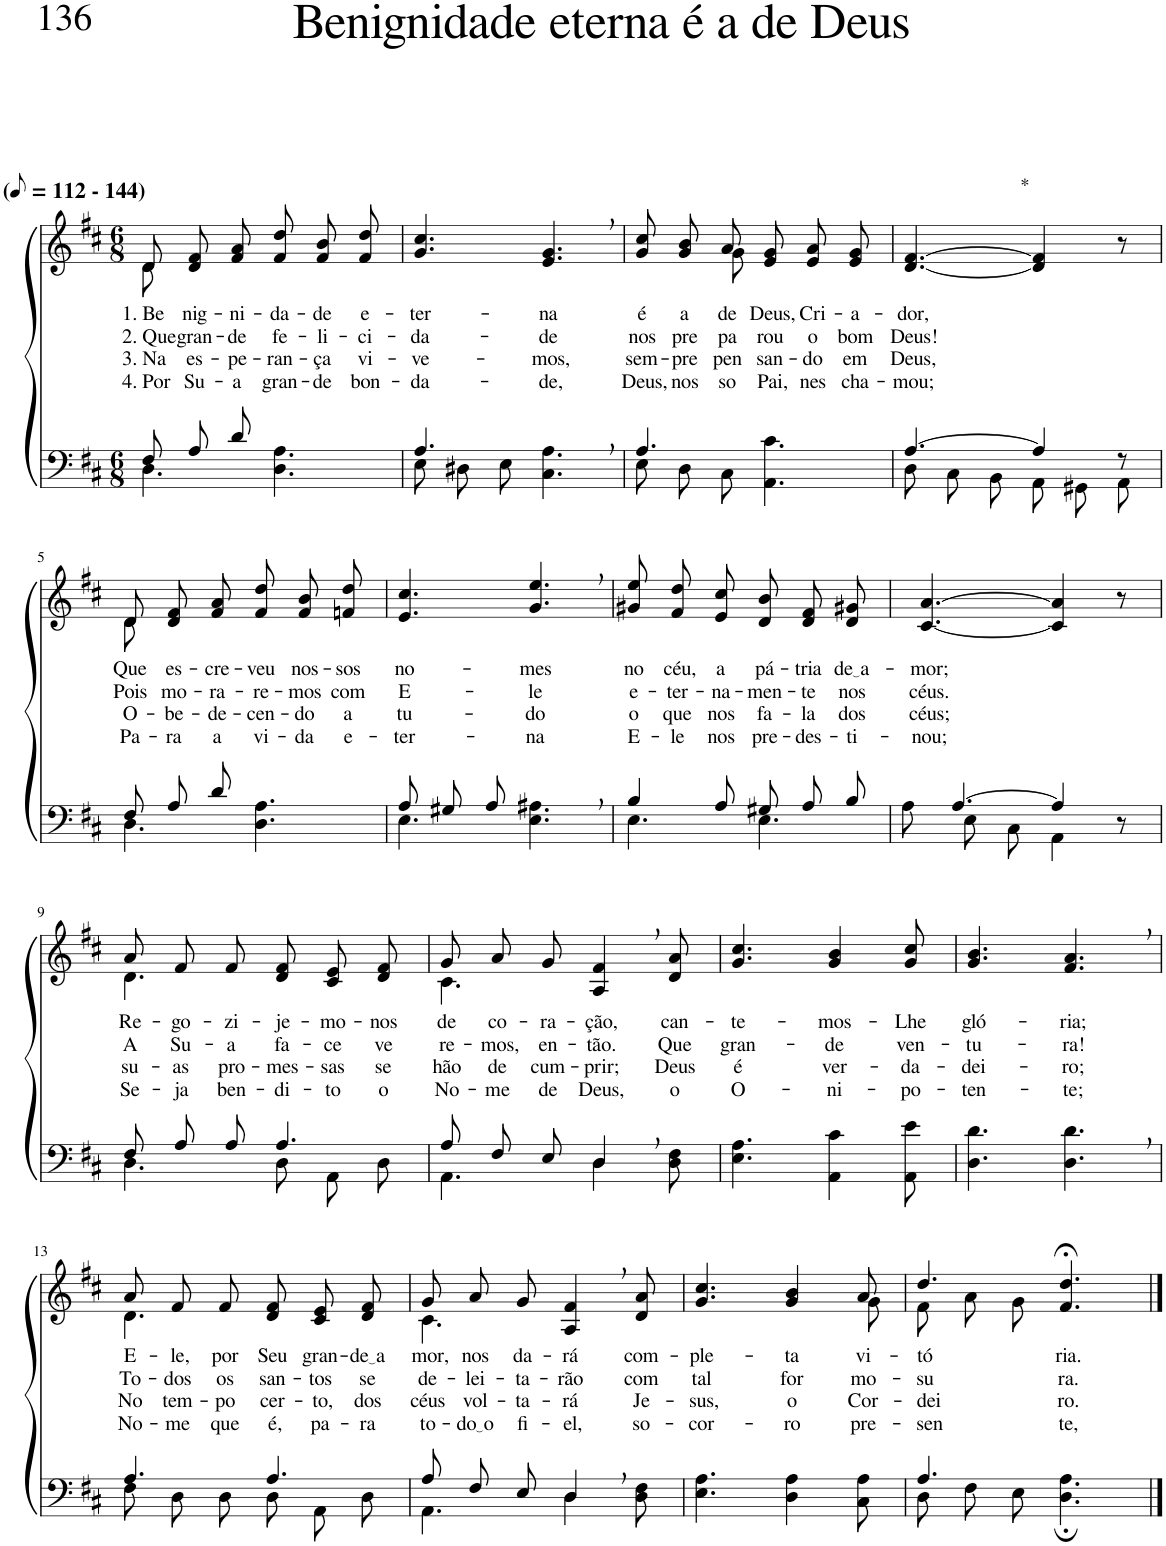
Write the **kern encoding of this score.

**kern	**kern	**text	**text	**text	**text
*part2	*part1	*part1	*part1	*part1	*part1
*staff2	*staff1	*staff1	*staff1	*staff1	*staff1
*I"Parte III e IV	*I"Parte I e II	*	*	*	*
*clefF4	*clefG2	*	*	*	*
*k[f#c#]	*k[f#c#]	*	*	*	*
*M6/8	*M6/8	*	*	*	*
*MM56	*MM56	*	*	*	*
=1	=1	=1	=1	=1	=1
*^	*^	*	*	*	*
!	!	!LO:TX:a:B:t=(	!	!	!	!	!
!	!	!LO:TX:a:B:t=- 144)	!	!	!	!	!
!	!	!	!	!LO:LY:b	!LO:LY:b	!LO:LY:b	!LO:LY:b
8F#/L	4.D\	8d/L	8d\	1. Be-	2. Que	3. Na	4. Por
!	!	!	!	!LO:LY:b	!LO:LY:b	!LO:LY:b	!LO:LY:b
8A/	.	8d/ 8f#/	2ryy	-nig-	gran-	es-	Su-
!	!	!	!	!LO:LY:b	!LO:LY:b	!LO:LY:b	!LO:LY:b
8d/J	.	8f#/ 8a/J	.	-ni-	-de	-pe-	-a
!	!	!	!	!LO:LY:b	!LO:LY:b	!LO:LY:b	!LO:LY:b
4.ryy	4.D\ 4.A\	8f#/ 8dd/L	.	-da-	fe-	-ran-	gran-
!	!	!	!	!LO:LY:b	!LO:LY:b	!LO:LY:b	!LO:LY:b
.	.	8f#/ 8b/	.	-de	-li-	-ça	-de
!	!	!	!	!LO:LY:b	!LO:LY:b	!LO:LY:b	!LO:LY:b
.	.	8f#/ 8dd/J	8ryy	e-	-ci-	vi-	bon-
=2	=2	=2	=2	=2	=2	=2	=2
!	!	!	!	!LO:LY:b	!LO:LY:b	!LO:LY:b	!LO:LY:b
*	*	*v	*v	*	*	*	*
4.A/	8E\L	4.g/ 4.cc#/	-ter-	-da-	-ve-	-da-
.	8D#X\	.	.	.	.	.
.	8E\J	.	.	.	.	.
!	!	!	!LO:LY:b	!LO:LY:b	!LO:LY:b	!LO:LY:b
4.ryy	4.C#\ 4.A\	4.e/, 4.g/,	-na	-de	-mos,	-de,
=3	=3	=3	=3	=3	=3	=3
!	!	!	!LO:LY:b	!LO:LY:b	!LO:LY:b	!LO:LY:b
*	*	*^	*	*	*	*
4.A/	8E\L	8g/ 8cc#/L	4ryy	é	nos	sem-	Deus,
!	!	!	!	!LO:LY:b	!LO:LY:b	!LO:LY:b	!LO:LY:b
.	8D\	8g/ 8b/	.	a	pre-	-pre	nos-
!	!	!	!	!LO:LY:b	!LO:LY:b	!LO:LY:b	!LO:LY:b
.	8C#\J	8a/J	8g\	de	-pa-	pen-	-so
!	!	!	!	!LO:LY:b	!LO:LY:b	!LO:LY:b	!LO:LY:b
4.ryy	4.AA\ 4.c#\	8e/ 8g/L	4.ryy	Deus,	-rou	-san-	Pai,
!	!	!	!	!LO:LY:b	!LO:LY:b	!LO:LY:b	!LO:LY:b
.	.	8e/ 8a/	.	Cri-	o	-do	nes
!	!	!	!	!LO:LY:b	!LO:LY:b	!LO:LY:b	!LO:LY:b
.	.	8e/ 8g/J	.	-a-	bom	em	cha-
*	*	*v	*v	*	*	*	*
=4	=4	=4	=4	=4	=4	=4
!	!	!LO:TX:a:t=*	!	!	!	!
!	!	!	!LO:LY:b	!LO:LY:b	!LO:LY:b	!LO:LY:b
[4.A/	8D\L	[4.d/ [4.f#/	-dor,	Deus!	Deus,	-mou;
.	8C#\	.	.	.	.	.
.	8BB\J	.	.	.	.	.
4A/]	8AA\L	4d/] 4f#/]	.	.	.	.
.	8GG#X\	.	.	.	.	.
8r	8AA\J	8r	.	.	.	.
!!LO:LB:g=z
=5	=5	=5	=5	=5	=5	=5
!	!	!	!LO:LY:b	!LO:LY:b	!LO:LY:b	!LO:LY:b
*	*	*^	*	*	*	*
8F#/L	4.D\	8d/L	8d\	Que	Pois	O-	Pa-
!	!	!	!	!LO:LY:b	!LO:LY:b	!LO:LY:b	!LO:LY:b
8A/	.	8d/ 8f#/	2ryy	es-	mo-	-be-	-ra
!	!	!	!	!LO:LY:b	!LO:LY:b	!LO:LY:b	!LO:LY:b
8d/J	.	8f#/ 8a/J	.	-cre-	-ra-	-de-	a
!	!	!	!	!LO:LY:b	!LO:LY:b	!LO:LY:b	!LO:LY:b
4.D\ 4.A\	4.ryy	8f#/ 8dd/L	.	-veu	-re-	-cen-	vi-
!	!	!	!	!LO:LY:b	!LO:LY:b	!LO:LY:b	!LO:LY:b
.	.	8f#/ 8b/	.	nos-	-mos	-do	-da
!	!	!	!	!LO:LY:b	!LO:LY:b	!LO:LY:b	!LO:LY:b
.	.	8fn/ 8dd/J	8ryy	-sos	com	a	e-
=6	=6	=6	=6	=6	=6	=6	=6
!	!	!	!	!LO:LY:b	!LO:LY:b	!LO:LY:b	!LO:LY:b
*	*	*v	*v	*	*	*	*
8A/L	4.E\	4.e/ 4.cc#/	no-	E-	tu-	-ter-
8G#X/	.	.	.	.	.	.
8A/J	.	.	.	.	.	.
!	!	!	!LO:LY:b	!LO:LY:b	!LO:LY:b	!LO:LY:b
4.ryy	4.E\ 4.A#X\	4.g/, 4.ee/,	-mes	-le	-do	-na
=7	=7	=7	=7	=7	=7	=7
!	!	!	!LO:LY:b	!LO:LY:b	!LO:LY:b	!LO:LY:b
4B/	4.E\	8g#X/ 8ee/L	no	e-	o	E-
!	!	!	!LO:LY:b	!LO:LY:b	!LO:LY:b	!LO:LY:b
.	.	8f#/ 8dd/	céu,	-ter-	que	-le
!	!	!	!LO:LY:b	!LO:LY:b	!LO:LY:b	!LO:LY:b
8A/	.	8e/ 8cc#/J	a	-na-	nos	nos
!	!	!	!LO:LY:b	!LO:LY:b	!LO:LY:b	!LO:LY:b
8G#X/L	4.E\	8d/ 8b/L	pá-	-men-	fa-	pre-
!	!	!	!LO:LY:b	!LO:LY:b	!LO:LY:b	!LO:LY:b
8A/	.	8d/ 8f#/	-tria	-te	-la	-des-
!	!	!	!LO:LY:b	!LO:LY:b	!LO:LY:b	!LO:LY:b
8B/J	.	8d/ 8g#X/J	de a	nos	dos	-ti-
=8	=8	=8	=8	=8	=8	=8
!	!	!	!LO:LY:b	!LO:LY:b	!LO:LY:b	!LO:LY:b
[4.A/	8A\L	[4.c#/ [4.a/	-mor;	céus.	céus;	-nou;
.	8E\J	.	.	.	.	.
.	8C#\	.	.	.	.	.
4A/]	4AA\	4c#/] 4a/]	.	.	.	.
8r	8ryy	8r	.	.	.	.
!!LO:LB:g=z
=9	=9	=9	=9	=9	=9	=9
*	*	*^	*	*	*	*
!	!	!	!	!LO:LY:b	!LO:LY:b	!LO:LY:b	!LO:LY:b
8F#/L	4.D\	8a/L	4.d\	Re-	A	su-	Se-
!	!	!	!	!LO:LY:b	!LO:LY:b	!LO:LY:b	!LO:LY:b
8A/	.	8f#/	.	-go-	Su-	-as	-ja
!	!	!	!	!LO:LY:b	!LO:LY:b	!LO:LY:b	!LO:LY:b
8A/J	.	8f#/J	.	-zi-	-a	pro-	ben-
!	!	!	!	!LO:LY:b	!LO:LY:b	!LO:LY:b	!LO:LY:b
4.A/	8D\L	8d/ 8f#/L	4.ryy	-je-	fa-	-mes-	-di-
!	!	!	!	!LO:LY:b	!LO:LY:b	!LO:LY:b	!LO:LY:b
.	8AA\	8c#/ 8e/	.	-mo-	-ce	-sas	-to
!	!	!	!	!LO:LY:b	!LO:LY:b	!LO:LY:b	!LO:LY:b
.	8D\J	8d/ 8f#/J	.	-nos	ve-	se	o
=10	=10	=10	=10	=10	=10	=10	=10
!	!	!	!	!LO:LY:b	!LO:LY:b	!LO:LY:b	!LO:LY:b
8A/L	4.AA\	8g/L	4.c#\	de	-re-	hão	No-
!	!	!	!	!LO:LY:b	!LO:LY:b	!LO:LY:b	!LO:LY:b
8F#/	.	8a/	.	co-	-mos,	de	-me
!	!	!	!	!LO:LY:b	!LO:LY:b	!LO:LY:b	!LO:LY:b
8E/J	.	8g/J	.	-ra-	en-	cum-	de
!	!	!	!	!LO:LY:b	!LO:LY:b	!LO:LY:b	!LO:LY:b
4D,/	4D\	4A/, 4f#/,	4.ryy	-ção,	-tão.	-prir;	Deus,
!	!	!	!	!LO:LY:b	!LO:LY:b	!LO:LY:b	!LO:LY:b
8ryy	8D\ 8F#\	8d/ 8a/	.	can-	Que	Deus	o
*	*	*v	*v	*	*	*	*
=11	=11	=11	=11	=11	=11	=11
!	!	!	!LO:LY:b	!LO:LY:b	!LO:LY:b	!LO:LY:b
*v	*v	*	*	*	*	*
4.E\ 4.A\	4.g/ 4.cc#/	-te-	gran-	é	O-
!	!	!LO:LY:b	!LO:LY:b	!LO:LY:b	!LO:LY:b
4AA\ 4c#\	4g/ 4b/	-mos-	-de	ver-	-ni-
!	!	!LO:LY:b	!LO:LY:b	!LO:LY:b	!LO:LY:b
8AA\ 8e\	8g/ 8cc#/	-Lhe	ven-	-da-	-po-
=12	=12	=12	=12	=12	=12
!	!	!LO:LY:b	!LO:LY:b	!LO:LY:b	!LO:LY:b
4.D\ 4.d\	4.g/ 4.b/	gló-	-tu-	-dei-	-ten-
!	!	!LO:LY:b	!LO:LY:b	!LO:LY:b	!LO:LY:b
4.D\, 4.d\,	4.f#/, 4.a/,	-ria;	-ra!	-ro;	-te;
!!LO:LB:g=z
=13	=13	=13	=13	=13	=13
*^	*^	*	*	*	*
!	!	!	!	!LO:LY:b	!LO:LY:b	!LO:LY:b	!LO:LY:b
4.A/	8F#\L	8a/L	4.d\	E-	To-	No	No-
!	!	!	!	!LO:LY:b	!LO:LY:b	!LO:LY:b	!LO:LY:b
.	8D\	8f#/	.	-le,	-dos	tem-	-me
!	!	!	!	!LO:LY:b	!LO:LY:b	!LO:LY:b	!LO:LY:b
.	8D\J	8f#/J	.	por	os	-po	que
!	!	!	!	!LO:LY:b	!LO:LY:b	!LO:LY:b	!LO:LY:b
4.A/	8D\L	8d/ 8f#/L	4.ryy	Seu	san-	cer-	é,
!	!	!	!	!LO:LY:b	!LO:LY:b	!LO:LY:b	!LO:LY:b
.	8AA\	8c#/ 8e/	.	gran-	-tos	-to,	pa-
!	!	!	!	!LO:LY:b	!LO:LY:b	!LO:LY:b	!LO:LY:b
.	8D\J	8d/ 8f#/J	.	de a	se	dos	-ra
=14	=14	=14	=14	=14	=14	=14	=14
!	!	!	!	!LO:LY:b	!LO:LY:b	!LO:LY:b	!LO:LY:b
8A/L	4.AA\	8g/L	4.c#\	mor,	de-	céus	to-
!	!	!	!	!LO:LY:b	!LO:LY:b	!LO:LY:b	!LO:LY:b
8F#/	.	8a/	.	nos	-lei-	vol-	do o
!	!	!	!	!LO:LY:b	!LO:LY:b	!LO:LY:b	!LO:LY:b
8E/J	.	8g/J	.	da-	-ta-	-ta-	fi-
!	!	!	!	!LO:LY:b	!LO:LY:b	!LO:LY:b	!LO:LY:b
4D,/	4D\	4A/, 4f#/,	4.ryy	-rá	-rão	-rá	-el,
!	!	!	!	!LO:LY:b	!LO:LY:b	!LO:LY:b	!LO:LY:b
8ryy	8D\ 8F#\	8d/ 8a/	.	com-	com	Je-	so-
=15	=15	=15	=15	=15	=15	=15	=15
!	!	!	!	!LO:LY:b	!LO:LY:b	!LO:LY:b	!LO:LY:b
*v	*v	*	*	*	*	*	*
4.E\ 4.A\	4.g/ 4.cc#/	8ryy	-ple-	tal	-sus,	-cor-
!	!	!	!LO:LY:b	!LO:LY:b	!LO:LY:b	!LO:LY:b
*	*v	*v	*	*	*	*
4D\ 4A\	4g/ 4b/	-ta	for-	o	-ro
*	*^	*	*	*	*
!	!	!	!LO:LY:b	!LO:LY:b	!LO:LY:b	!LO:LY:b
8C#\ 8A\	8a/	8g\	vi-	-mo-	Cor-	pre-
=16	=16	=16	=16	=16	=16	=16
*^	*	*	*	*	*	*
!	!	!	!	!LO:LY:b	!LO:LY:b	!LO:LY:b	!LO:LY:b
4.A/	8D\L	4.dd/	8f#\L	-tó-	-su-	-dei-	-sen-
.	8F#\	.	8a\	.	.	.	.
.	8E\J	.	8g\J	.	.	.	.
!	!	!	!	!LO:LY:b	!LO:LY:b	!LO:LY:b	!LO:LY:b
4.ryy	4.D\; 4.A\;	4.f#/;< 4.dd/;<	4.ryy	-ria.	-ra.	-ro.	-te,
*v	*v	*	*	*	*	*	*
*	*v	*v	*	*	*	*
==	==	==	==	==	==
*-	*-	*-	*-	*-	*-
